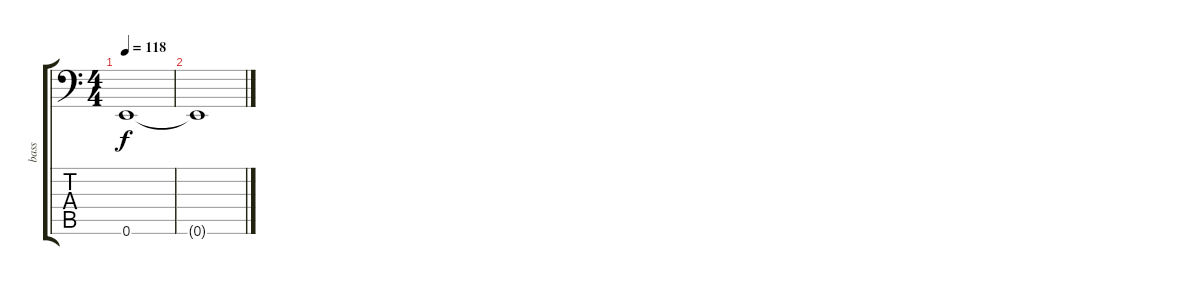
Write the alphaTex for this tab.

\track ("bass" "bass") {instrument electricbassfinger}
\staff {score tabs}
\tuning (E3 B2 G2 D2 A1 E1) {hide}
\ts (4 4)
\tempo 118
\clef f4
\ks c
0.6{t}.1{dy f} |
0.6{t}.1{volume 0}
